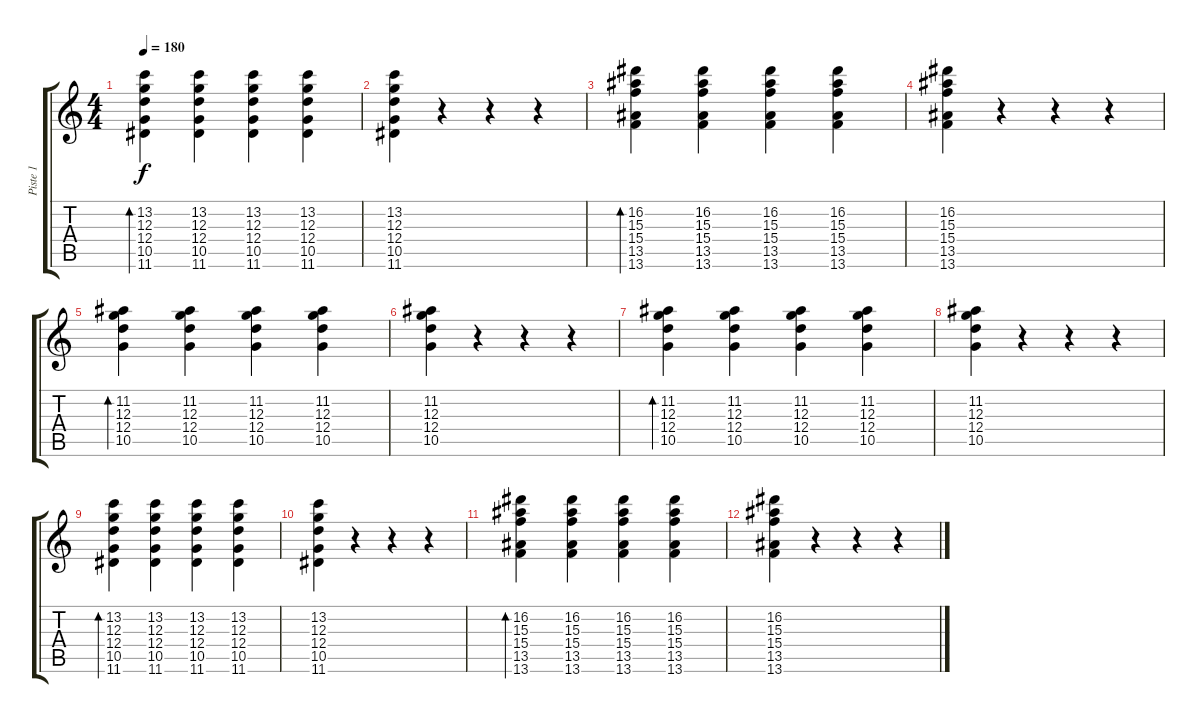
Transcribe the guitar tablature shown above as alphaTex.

\track ("Piste 1" "Piste 1") {instrument overdrivenguitar}
\staff {score tabs}
\tuning (E4 B3 G3 D3 A2 E2) {hide}
\ts (4 4)
\tempo 180
\clef g2
\ks c
(13.2 12.3 12.4 10.5 11.6).4{bd 480 dy f} (13.2 12.3 12.4 10.5 11.6).4 (13.2 12.3 12.4 10.5 11.6).4 (13.2 12.3 12.4 10.5 11.6).4 |
(13.2 12.3 12.4 10.5 11.6).4 r.4 r.4 r.4 |
(16.2 15.3 15.4 13.5 13.6).4{bd 480} (16.2 15.3 15.4 13.5 13.6).4 (16.2 15.3 15.4 13.5 13.6).4 (16.2 15.3 15.4 13.5 13.6).4 |
(16.2 15.3 15.4 13.5 13.6).4 r.4 r.4 r.4 |
(11.2 12.3 12.4 10.5).4{bd 480} (11.2 12.3 12.4 10.5).4 (11.2 12.3 12.4 10.5).4 (11.2 12.3 12.4 10.5).4 |
(11.2 12.3 12.4 10.5).4 r.4 r.4 r.4 |
(11.2 12.3 12.4 10.5).4{bd 480} (11.2 12.3 12.4 10.5).4 (11.2 12.3 12.4 10.5).4 (11.2 12.3 12.4 10.5).4 |
(11.2 12.3 12.4 10.5).4 r.4 r.4 r.4 |
(13.2 12.3 12.4 10.5 11.6).4{bd 480} (13.2 12.3 12.4 10.5 11.6).4 (13.2 12.3 12.4 10.5 11.6).4 (13.2 12.3 12.4 10.5 11.6).4 |
(13.2 12.3 12.4 10.5 11.6).4 r.4 r.4 r.4 |
(16.2 15.3 15.4 13.5 13.6).4{bd 480} (16.2 15.3 15.4 13.5 13.6).4 (16.2 15.3 15.4 13.5 13.6).4 (16.2 15.3 15.4 13.5 13.6).4 |
(16.2 15.3 15.4 13.5 13.6).4 r.4 r.4 r.4
